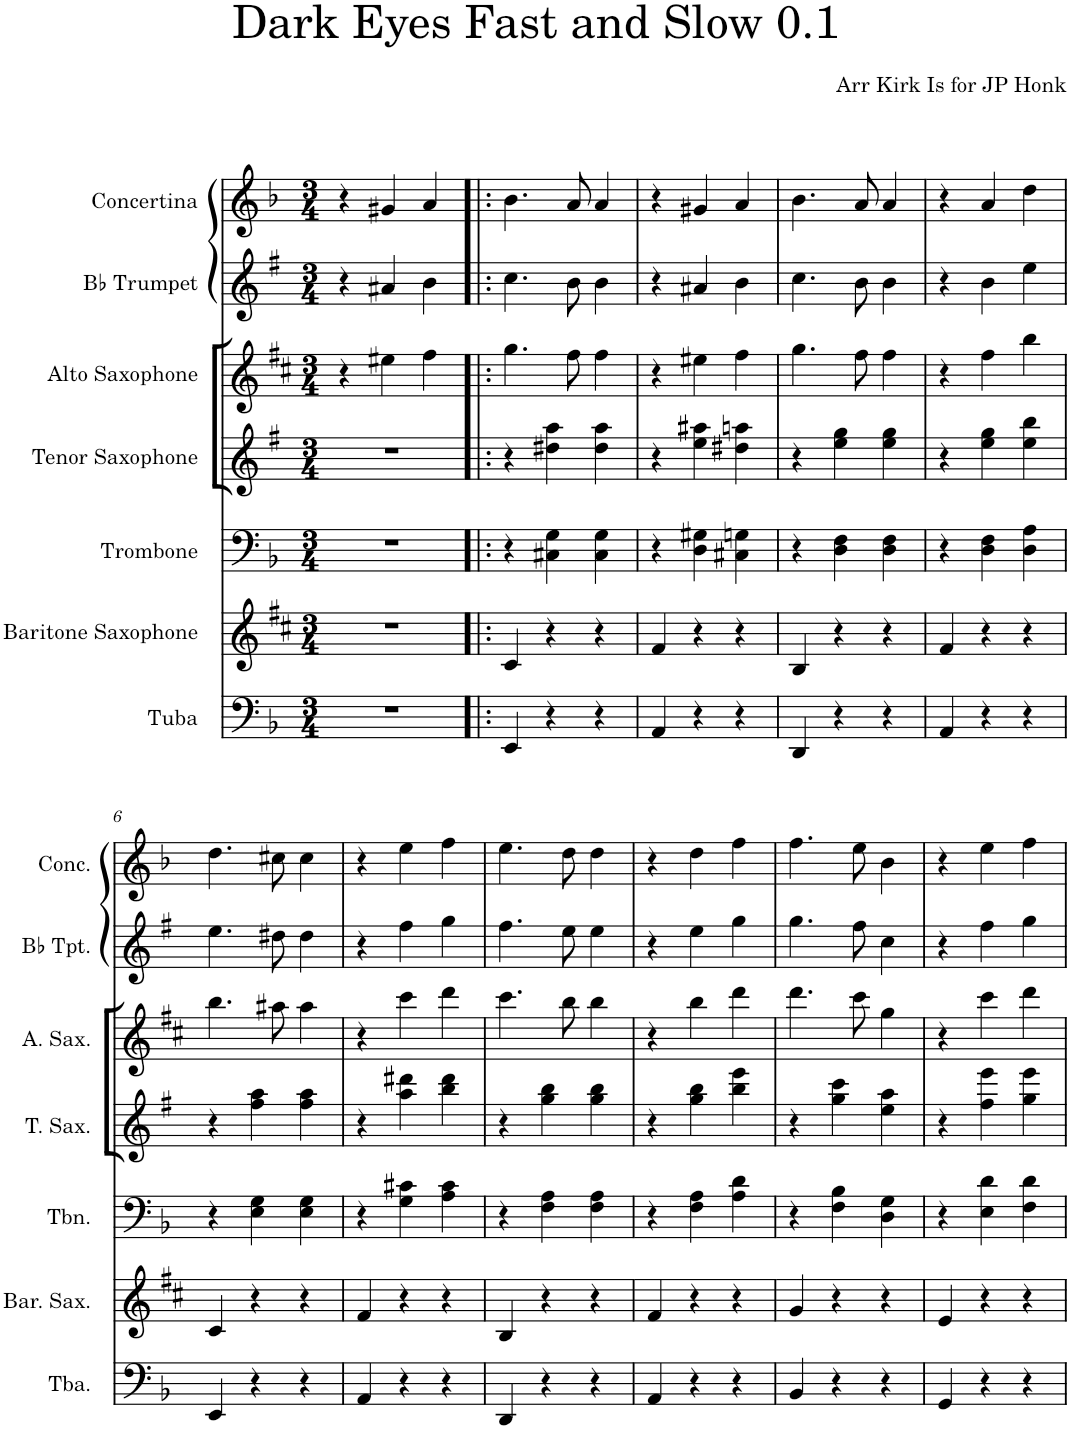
**kern	**kern	**kern	**kern	**kern	**kern	**kern
*part7	*part6	*part5	*part4	*part3	*part2	*part1
*staff7	*staff6	*staff5	*staff4	*staff3	*staff2	*staff1
*I"Tuba	*I"Baritone Saxophone	*I"Trombone	*I"Tenor Saxophone	*I"Alto Saxophone	*I"Bb Trumpet	*I"Concertina
*I'Tba.	*I'Bar. Sax.	*I'Tbn.	*I'T. Sax.	*I'A. Sax.	*I'Bb Tpt.	*I'Conc.
*clefF4	*clefG2	*clefF4	*clefG2	*clefG2	*clefG2	*clefG2
*	*Trd12c21	*	*Trd8c14	*Trd5c9	*Trd1c2	*
*k[b-]	*k[f#c#]	*k[b-]	*k[f#]	*k[f#c#]	*k[f#]	*k[b-]
*M3/4	*M3/4	*M3/4	*M3/4	*M3/4	*M3/4	*M3/4
=1	=1	=1	=1	=1	=1	=1
2.r	2.r	2.r	2.r	4r	4r	4r
.	.	.	.	4ee#X\	4a#X/	4g#X/
.	.	.	.	4ff#\	4b\	4a/
=2!|:	=2!|:	=2!|:	=2!|:	=2!|:	=2!|:	=2!|:
4EE/	4c#/	4r	4r	4.gg\	4.cc\	4.b-\
4r	4r	4C#X\ 4G\	4dd#X\ 4aa\	.	.	.
.	.	.	.	8ff#\	8b\	8a/
4r	4r	4C#\ 4G\	4dd#\ 4aa\	4ff#\	4b\	4a/
=3	=3	=3	=3	=3	=3	=3
4AA/	4f#/	4r	4r	4r	4r	4r
4r	4r	4D\ 4G#X\	4ee\ 4aa#X\	4ee#X\	4a#X/	4g#X/
4r	4r	4C#X\ 4Gn\	4dd#X\ 4aan\	4ff#\	4b\	4a/
=4	=4	=4	=4	=4	=4	=4
4DD/	4B/	4r	4r	4.gg\	4.cc\	4.b-\
4r	4r	4D\ 4F\	4ee\ 4gg\	.	.	.
.	.	.	.	8ff#\	8b\	8a/
4r	4r	4D\ 4F\	4ee\ 4gg\	4ff#\	4b\	4a/
=5	=5	=5	=5	=5	=5	=5
4AA/	4f#/	4r	4r	4r	4r	4r
4r	4r	4D\ 4F\	4ee\ 4gg\	4ff#\	4b\	4a/
4r	4r	4D\ 4A\	4ee\ 4bb\	4bb\	4ee\	4dd\
!!LO:LB:g=z
=6	=6	=6	=6	=6	=6	=6
4EE/	4c#/	4r	4r	4.bb\	4.ee\	4.dd\
4r	4r	4E\ 4G\	4ff#\ 4aa\	.	.	.
.	.	.	.	8aa#X\	8dd#X\	8cc#X\
4r	4r	4E\ 4G\	4ff#\ 4aa\	4aa#\	4dd#\	4cc#\
=7	=7	=7	=7	=7	=7	=7
4AA/	4f#/	4r	4r	4r	4r	4r
4r	4r	4G\ 4c#X\	4aa\ 4ddd#X\	4ccc#\	4ff#\	4ee\
4r	4r	4A\ 4c#\	4bb\ 4ddd#\	4ddd\	4gg\	4ff\
=8	=8	=8	=8	=8	=8	=8
4DD/	4B/	4r	4r	4.ccc#\	4.ff#\	4.ee\
4r	4r	4F\ 4A\	4gg\ 4bb\	.	.	.
.	.	.	.	8bb\	8ee\	8dd\
4r	4r	4F\ 4A\	4gg\ 4bb\	4bb\	4ee\	4dd\
=9	=9	=9	=9	=9	=9	=9
4AA/	4f#/	4r	4r	4r	4r	4r
4r	4r	4F\ 4A\	4gg\ 4bb\	4bb\	4ee\	4dd\
4r	4r	4A\ 4d\	4bb\ 4eee\	4ddd\	4gg\	4ff\
=10	=10	=10	=10	=10	=10	=10
4BB-/	4g/	4r	4r	4.ddd\	4.gg\	4.ff\
4r	4r	4F\ 4B-\	4gg\ 4ccc\	.	.	.
.	.	.	.	8ccc#\	8ff#\	8ee\
4r	4r	4D\ 4G\	4ee\ 4aa\	4gg\	4cc\	4b-\
=11	=11	=11	=11	=11	=11	=11
4GG/	4e/	4r	4r	4r	4r	4r
4r	4r	4E\ 4d\	4ff#\ 4eee\	4ccc#\	4ff#\	4ee\
4r	4r	4F\ 4d\	4gg\ 4eee\	4ddd\	4gg\	4ff\
=	=	=	=	=	=	=
*-	*-	*-	*-	*-	*-	*-
